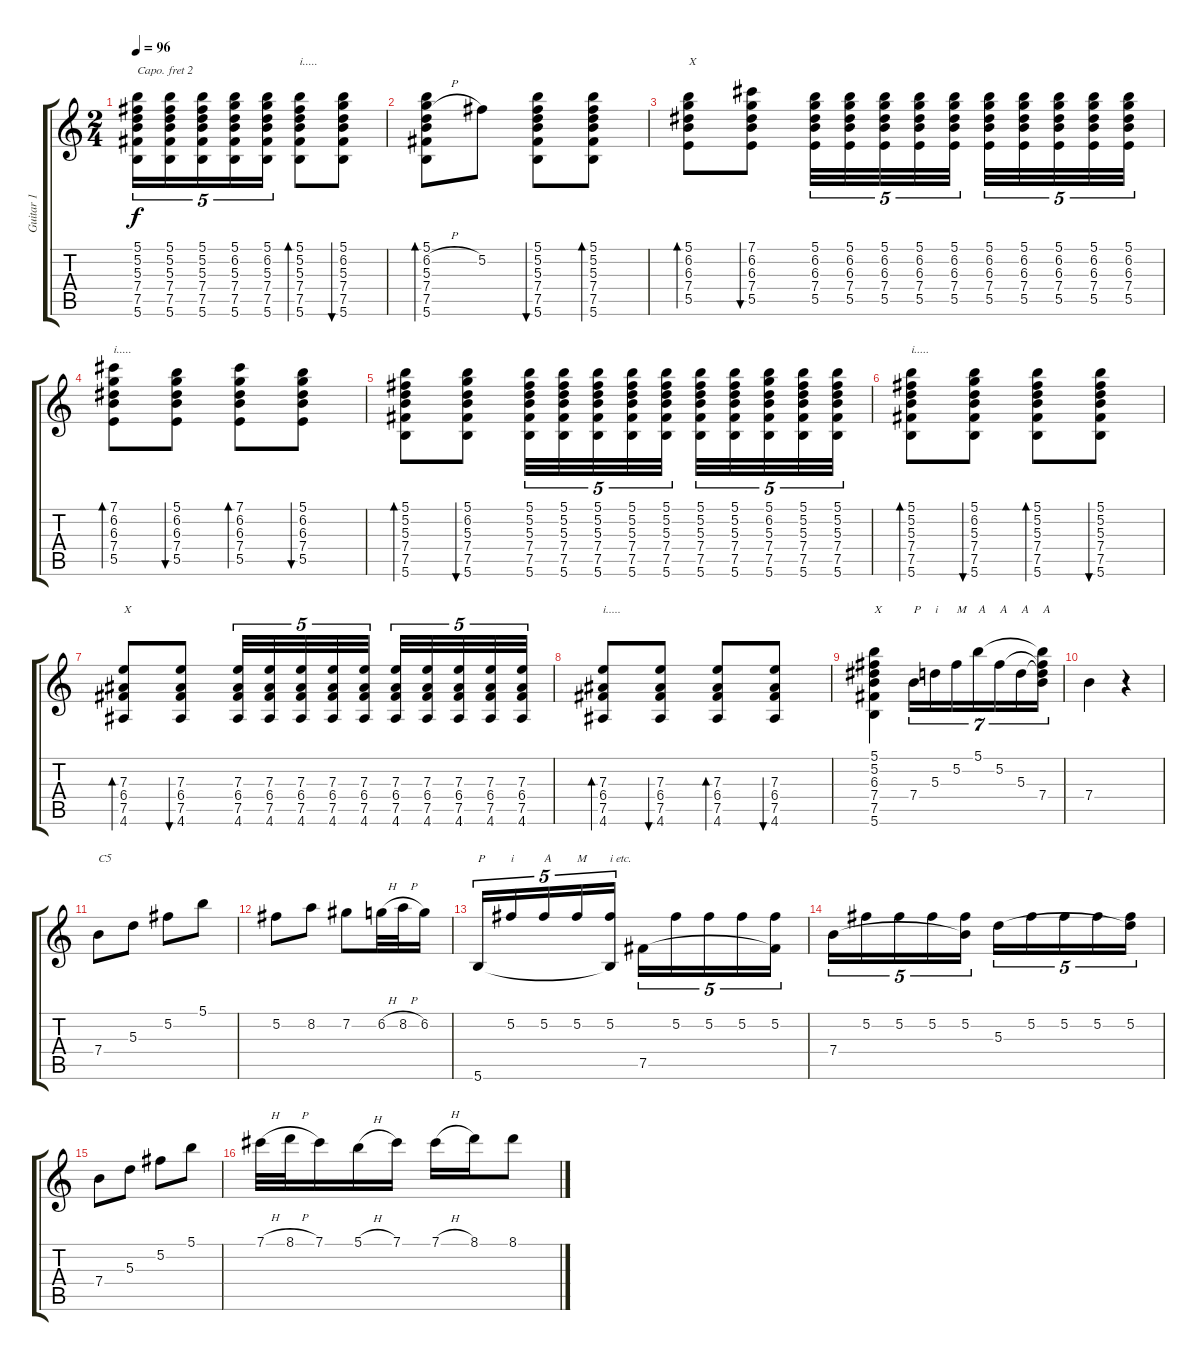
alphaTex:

\track ("Guitar 1" "Guitar 1") {instrument acousticguitarnylon}
\staff {score tabs}
\capo 2
\tuning (E4 B3 G3 D3 A2 E2) {hide}
\ts (2 4)
\tempo 96
\clef g2
\ks c
(5.1 5.2 5.3 7.4 7.5 5.6).16{tu (5 4) dy f} (5.1 5.2 5.3 7.4 7.5 5.6).16{tu (5 4)} (5.1 5.2 5.3 7.4 7.5 5.6).16{tu (5 4)} (5.1 6.2 5.3 7.4 7.5 5.6).16{tu (5 4)} (5.1 6.2 5.3 7.4 7.5 5.6).16{tu (5 4)} (5.1 5.2 5.3 7.4 7.5 5.6).8{bd 60 txt "i....."} (5.1 6.2 5.3 7.4 7.5 5.6).8{bu 60} |
(5.1 6.2{h} 5.3 7.4 7.5 5.6).8{bd 60} 5.2.8 (5.1 5.2 5.3 7.4 7.5 5.6).8{bu 60} (5.1 5.2 5.3 7.4 7.5 5.6).8{bd 60} |
(5.1 6.2 6.3 7.4 5.5).8{bd 60 txt "X"} (7.1 6.2 6.3 7.4 5.5).8{bu 60} (5.1 6.2 6.3 7.4 5.5).32{tu (5 4)} (5.1 6.2 6.3 7.4 5.5).32{tu (5 4)} (5.1 6.2 6.3 7.4 5.5).32{tu (5 4)} (5.1 6.2 6.3 7.4 5.5).32{tu (5 4)} (5.1 6.2 6.3 7.4 5.5).32{tu (5 4)} (5.1 6.2 6.3 7.4 5.5).32{tu (5 4)} (5.1 6.2 6.3 7.4 5.5).32{tu (5 4)} (5.1 6.2 6.3 7.4 5.5).32{tu (5 4)} (5.1 6.2 6.3 7.4 5.5).32{tu (5 4)} (5.1 6.2 6.3 7.4 5.5).32{tu (5 4)} |
(7.1 6.2 6.3 7.4 5.5).8{bd 60 txt "i....."} (5.1 6.2 6.3 7.4 5.5).8{bu 60} (7.1 6.2 6.3 7.4 5.5).8{bd 60} (5.1 6.2 6.3 7.4 5.5).8{bu 60} |
(5.1 5.2 5.3 7.4 7.5 5.6).8{bd 60} (5.1 6.2 5.3 7.4 7.5 5.6).8{bu 60} (5.1 5.2 5.3 7.4 7.5 5.6).32{tu (5 4)} (5.1 5.2 5.3 7.4 7.5 5.6).32{tu (5 4)} (5.1 5.2 5.3 7.4 7.5 5.6).32{tu (5 4)} (5.1 5.2 5.3 7.4 7.5 5.6).32{tu (5 4)} (5.1 5.2 5.3 7.4 7.5 5.6).32{tu (5 4)} (5.1 5.2 5.3 7.4 7.5 5.6).32{tu (5 4)} (5.1 5.2 5.3 7.4 7.5 5.6).32{tu (5 4)} (5.1 6.2 5.3 7.4 7.5 5.6).32{tu (5 4)} (5.1 5.2 5.3 7.4 7.5 5.6).32{tu (5 4)} (5.1 5.2 5.3 7.4 7.5 5.6).32{tu (5 4)} |
(5.1 5.2 5.3 7.4 7.5 5.6).8{bd 60 txt "i....."} (5.1 6.2 5.3 7.4 7.5 5.6).8{bu 60} (5.1 5.2 5.3 7.4 7.5 5.6).8{bd 60} (5.1 5.2 5.3 7.4 7.5 5.6).8{bu 60} |
(7.3 6.4 7.5 4.6).8{bd 60 txt "X"} (7.3 6.4 7.5 4.6).8{bu 60} (7.3 6.4 7.5 4.6).32{tu (5 4)} (7.3 6.4 7.5 4.6).32{tu (5 4)} (7.3 6.4 7.5 4.6).32{tu (5 4)} (7.3 6.4 7.5 4.6).32{tu (5 4)} (7.3 6.4 7.5 4.6).32{tu (5 4)} (7.3 6.4 7.5 4.6).32{tu (5 4)} (7.3 6.4 7.5 4.6).32{tu (5 4)} (7.3 6.4 7.5 4.6).32{tu (5 4)} (7.3 6.4 7.5 4.6).32{tu (5 4)} (7.3 6.4 7.5 4.6).32{tu (5 4)} |
(7.3 6.4 7.5 4.6).8{bd 60 txt "i....."} (7.3 6.4 7.5 4.6).8{bu 60} (7.3 6.4 7.5 4.6).8{bd 60} (7.3 6.4 7.5 4.6).8{bu 60} |
(5.1 5.2 6.3 7.4 7.5 5.6).4{txt "X"} 7.4.16{tu (7 4) txt "P"} 5.3.16{tu (7 4) txt "i"} 5.2.16{tu (7 4) txt "M"} 5.1.16{tu (7 4) txt "A"} 5.2.16{tu (7 4) txt "A"} 5.3.16{tu (7 4) txt "A"} (5.1{t} 5.2{t} 5.3{t} 7.4).16{tu (7 4) txt "A"} |
7.4.4 r.4 |
7.4.8{txt "C5"} 5.3.8 5.2.8 5.1.8 |
5.2.8 8.2.8 7.2.8 6.2{h}.32 8.2{h}.32 6.2.16 |
5.6.16{tu (5 4) txt "P"} 5.2.16{tu (5 4) txt "i"} 5.2.16{tu (5 4) txt "A"} 5.2.16{tu (5 4) txt "M"} (5.2 5.6{t}).16{tu (5 4) txt "i etc."} 7.5.16{tu (5 4)} 5.2.16{tu (5 4)} 5.2.16{tu (5 4)} 5.2.16{tu (5 4)} (5.2 7.5{t}).16{tu (5 4)} |
7.4.16{tu (5 4)} 5.2.16{tu (5 4)} 5.2.16{tu (5 4)} 5.2.16{tu (5 4)} (5.2 7.4{t}).16{tu (5 4)} 5.3.16{tu (5 4)} 5.2.16{tu (5 4)} 5.2.16{tu (5 4)} 5.2.16{tu (5 4)} (5.2 5.3{t}).16{tu (5 4)} |
7.4.8 5.3.8 5.2.8 5.1.8 |
7.1{h}.32 8.1{h}.32 7.1.16 5.1{h}.16 7.1.16 7.1{h}.16 8.1.16 8.1.8
